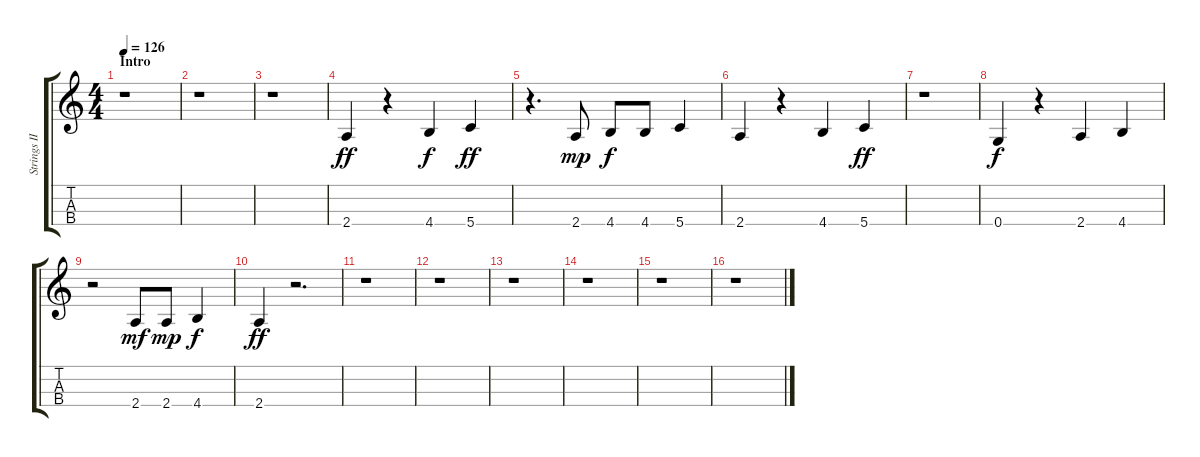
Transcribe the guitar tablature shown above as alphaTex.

\track ("Strings III" "Strings II") {instrument pizzicatostrings}
\staff {score tabs}
\tuning (E5 A4 D4 G3) {hide}
\ts (4 4)
\section ("" "Intro")
\tempo 126
\clef g2
\ks c
r.1{dy ff instrument pizzicatostrings} |
r.1 |
r.1 |
2.4.4 r.4 4.4.4{dy f} 5.4.4{dy ff} |
r.4{d} 2.4.8{dy mp} 4.4.8{dy f} 4.4.8 5.4.4 |
2.4.4 r.4 4.4.4 5.4.4{dy ff} |
r.1 |
0.4.4{dy f} r.4 2.4.4 4.4.4 |
r.2 2.4.8{dy mf} 2.4.8{dy mp} 4.4.4{dy f} |
2.4.4{dy ff} r.2{d} |
r.1 |
r.1 |
r.1 |
r.1 |
r.1 |
r.1
